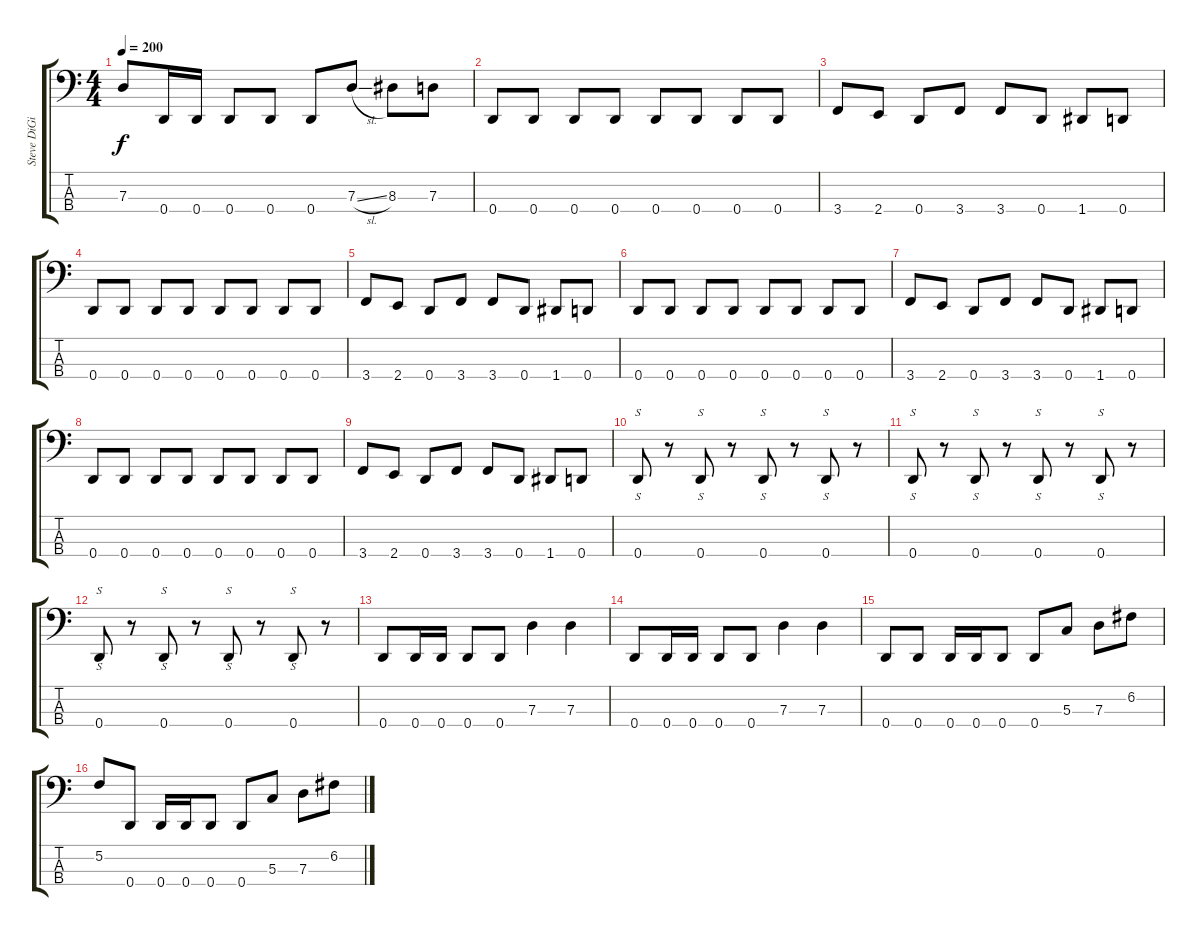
\track ("Steve DiGiorgio" "Steve DiGi") {instrument electricbassfinger}
\staff {score tabs}
\tuning (F2 C2 G1 D1) {hide}
\ts (4 4)
\tempo 200
\clef f4
\ks c
7.3.8{dy f} 0.4.16 0.4.16 0.4.8 0.4.8 0.4.8 7.3{sl}.8 8.3.8 7.3.8 |
0.4.8 0.4.8 0.4.8 0.4.8 0.4.8 0.4.8 0.4.8 0.4.8 |
3.4.8 2.4.8 0.4.8 3.4.8 3.4.8 0.4.8 1.4.8 0.4.8 |
0.4.8 0.4.8 0.4.8 0.4.8 0.4.8 0.4.8 0.4.8 0.4.8 |
3.4.8 2.4.8 0.4.8 3.4.8 3.4.8 0.4.8 1.4.8 0.4.8 |
0.4.8 0.4.8 0.4.8 0.4.8 0.4.8 0.4.8 0.4.8 0.4.8 |
3.4.8 2.4.8 0.4.8 3.4.8 3.4.8 0.4.8 1.4.8 0.4.8 |
0.4.8 0.4.8 0.4.8 0.4.8 0.4.8 0.4.8 0.4.8 0.4.8 |
3.4.8 2.4.8 0.4.8 3.4.8 3.4.8 0.4.8 1.4.8 0.4.8 |
0.4.8{s} r.8 0.4.8{s} r.8 0.4.8{s} r.8 0.4.8{s} r.8 |
0.4.8{s} r.8 0.4.8{s} r.8 0.4.8{s} r.8 0.4.8{s} r.8 |
0.4.8{s} r.8 0.4.8{s} r.8 0.4.8{s} r.8 0.4.8{s} r.8 |
0.4.8 0.4.16 0.4.16 0.4.8 0.4.8 7.3.4 7.3.4 |
0.4.8 0.4.16 0.4.16 0.4.8 0.4.8 7.3.4 7.3.4 |
0.4.8 0.4.8 0.4.16 0.4.16 0.4.8 0.4.8 5.3.8 7.3.8 6.2.8 |
5.2.8 0.4.8 0.4.16 0.4.16 0.4.8 0.4.8 5.3.8 7.3.8 6.2.8
